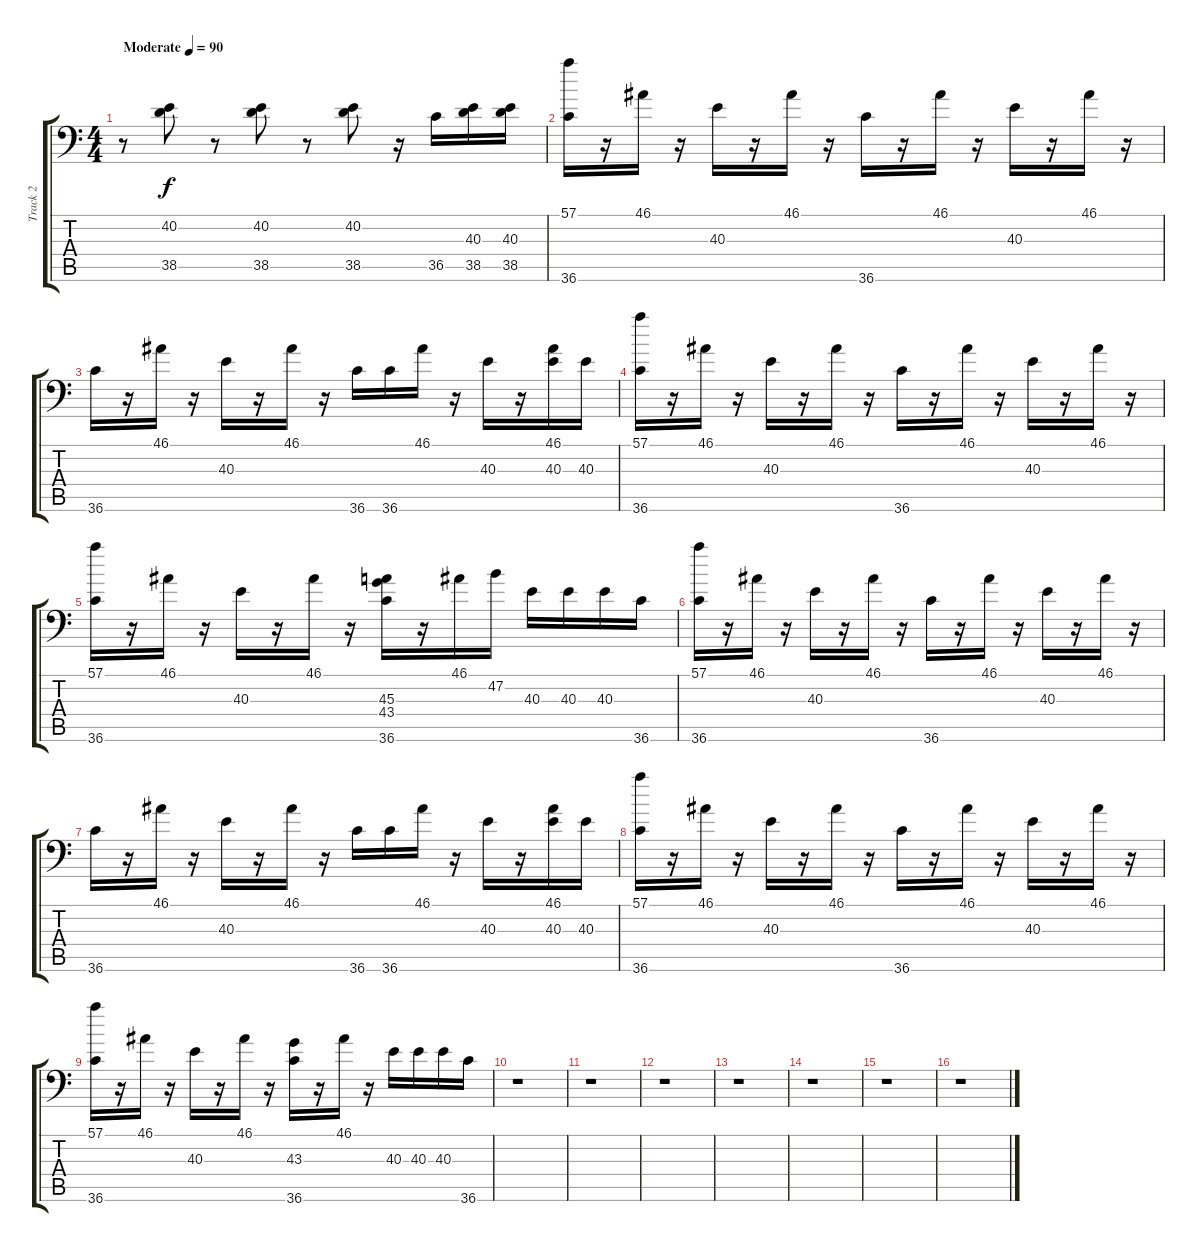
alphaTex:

\track ("Track 2" "Track 2") {instrument acousticgrandpiano}
\staff {score tabs}
\tuning (C-1 C-1 C-1 C-1 C-1 C-1) {hide}
\ts (4 4)
\tempo (90 "Moderate")
\clef f4
\ks c
r.8{dy f instrument acousticgrandpiano} (40.2 38.5).8 r.8 (40.2 38.5).8 r.8 (40.2 38.5).8 r.16 36.5.16 (40.3 38.5).16 (40.3 38.5).16 |
(57.1 36.6).16 r.16 46.1.16 r.16 40.3.16 r.16 46.1.16 r.16 36.6.16 r.16 46.1.16 r.16 40.3.16 r.16 46.1.16 r.16 |
36.6.16 r.16 46.1.16 r.16 40.3.16 r.16 46.1.16 r.16 36.6.16 36.6.16 46.1.16 r.16 40.3.16 r.16 (46.1 40.3).16 40.3.16 |
(57.1 36.6).16 r.16 46.1.16 r.16 40.3.16 r.16 46.1.16 r.16 36.6.16 r.16 46.1.16 r.16 40.3.16 r.16 46.1.16 r.16 |
(57.1 36.6).16 r.16 46.1.16 r.16 40.3.16 r.16 46.1.16 r.16 (45.3 43.4 36.6).16 r.16 46.1.16 47.2.16 40.3.16 40.3.16 40.3.16 36.6.16 |
(57.1 36.6).16 r.16 46.1.16 r.16 40.3.16 r.16 46.1.16 r.16 36.6.16 r.16 46.1.16 r.16 40.3.16 r.16 46.1.16 r.16 |
36.6.16 r.16 46.1.16 r.16 40.3.16 r.16 46.1.16 r.16 36.6.16 36.6.16 46.1.16 r.16 40.3.16 r.16 (46.1 40.3).16 40.3.16 |
(57.1 36.6).16 r.16 46.1.16 r.16 40.3.16 r.16 46.1.16 r.16 36.6.16 r.16 46.1.16 r.16 40.3.16 r.16 46.1.16 r.16 |
(57.1 36.6).16 r.16 46.1.16 r.16 40.3.16 r.16 46.1.16 r.16 (43.3 36.6).16 r.16 46.1.16 r.16 40.3.16 40.3.16 40.3.16 36.6.16 |
r.1 |
r.1 |
r.1 |
r.1 |
r.1 |
r.1 |
r.1
